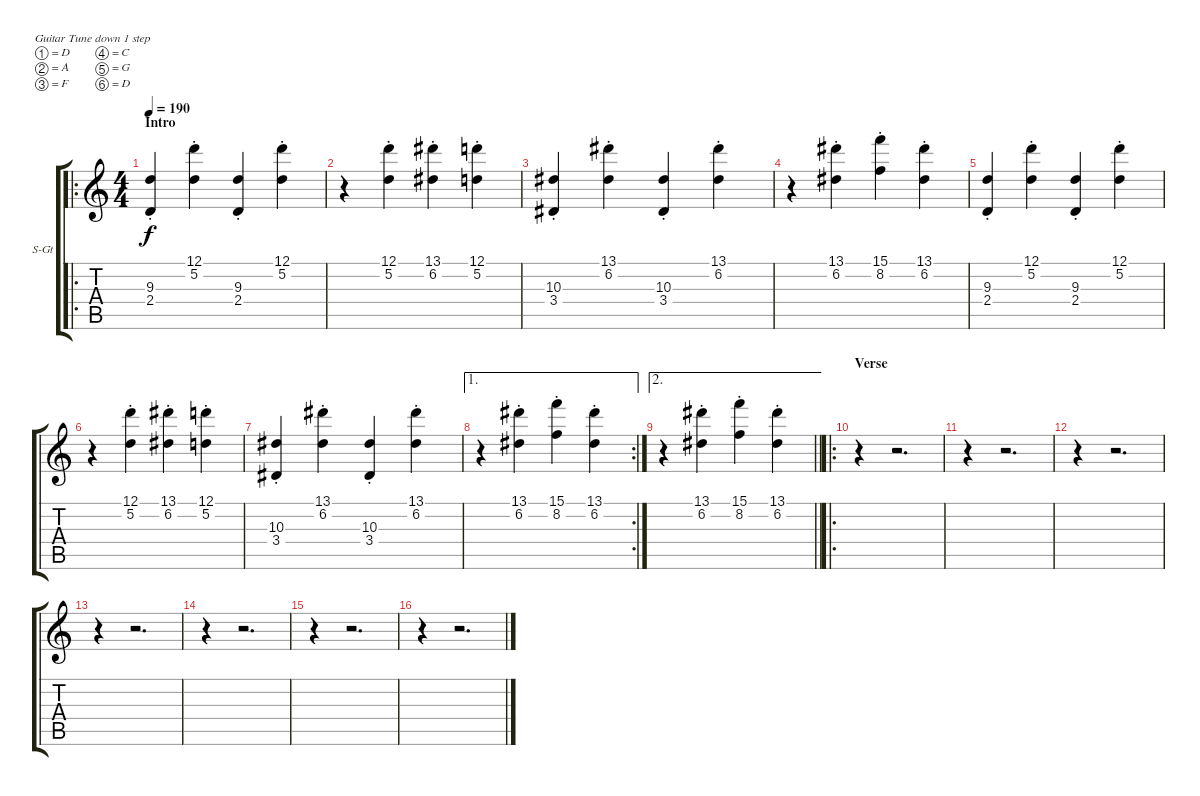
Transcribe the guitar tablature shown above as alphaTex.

\bracketExtendMode groupsimilarinstruments
\firstSystemTrackNameOrientation horizontal
\otherSystemsTrackNameOrientation horizontal
\track ("Strings" "S-Gt") {instrument stringensemble1}
\staff {score tabs}
\tuning (D4 A3 F3 C3 G2 D2)
\displaytranspose 12
\ro
\ts (4 4)
\section ("" "Intro")
\tempo 190
\clef g2
\ks c
(9.3{st} 2.4{st}).4{dy f} (12.1{st} 5.2{st}).4 (9.3{st} 2.4{st}).4 (12.1{st} 5.2{st}).4 |
r.4 (12.1{st} 5.2{st}).4 (13.1{st} 6.2{st}).4 (12.1{st} 5.2{st}).4 |
(10.3{st} 3.4{st}).4 (13.1{st} 6.2{st}).4 (10.3{st} 3.4{st}).4 (13.1{st} 6.2{st}).4 |
r.4 (13.1{st} 6.2{st}).4 (15.1{st} 8.2{st}).4 (13.1{st} 6.2{st}).4 |
(9.3{st} 2.4{st}).4 (12.1{st} 5.2{st}).4 (9.3{st} 2.4{st}).4 (12.1{st} 5.2{st}).4 |
r.4 (12.1{st} 5.2{st}).4 (13.1{st} 6.2{st}).4 (12.1{st} 5.2{st}).4 |
(10.3{st} 3.4{st}).4 (13.1{st} 6.2{st}).4 (10.3{st} 3.4{st}).4 (13.1{st} 6.2{st}).4 |
\ae 1
\rc 2
r.4 (13.1{st} 6.2{st}).4 (15.1{st} 8.2{st}).4 (13.1{st} 6.2{st}).4 |
\ae 2
\barLineRight lightlight
r.4 (13.1{st} 6.2{st}).4 (15.1{st} 8.2{st}).4 (13.1{st} 6.2{st}).4 |
\ro
\section ("" "Verse")
r.4 r.2{d} |
r.4 r.2{d} |
r.4 r.2{d} |
r.4 r.2{d} |
r.4 r.2{d} |
r.4 r.2{d} |
r.4 r.2{d}
